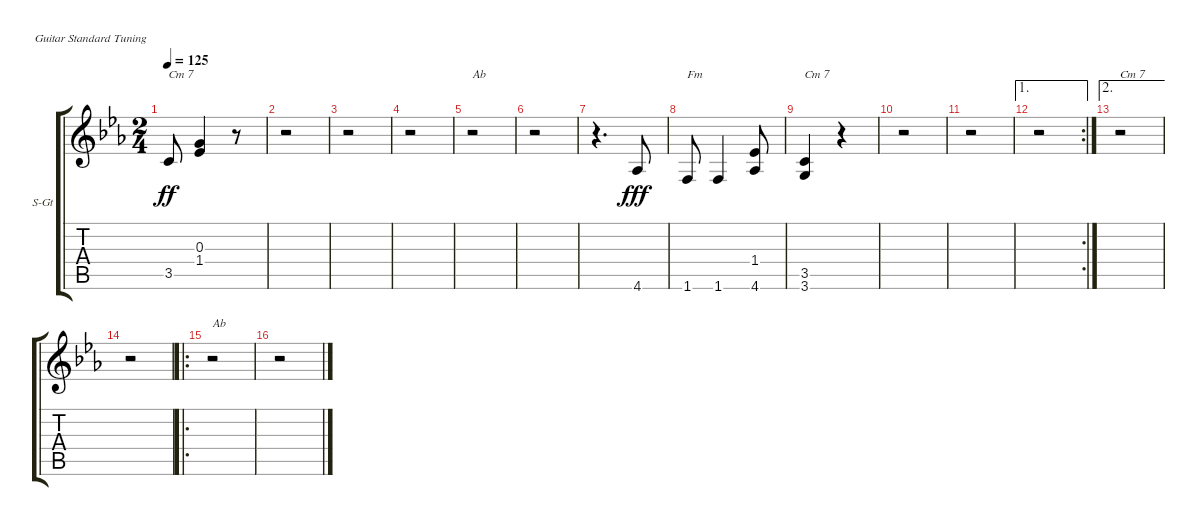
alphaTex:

\bracketExtendMode groupsimilarinstruments
\firstSystemTrackNameOrientation horizontal
\otherSystemsTrackNameOrientation horizontal
\track ("Вокал" "S-Gt") {instrument accordion}
\staff {score tabs}
\tuning (E4 B3 G3 D3 A2 E2)
\displaytranspose 12
\ts (2 4)
\tempo 125
\clef g2
\ks cminor
3.5.8{txt "Cm 7" dy ff} (0.3 1.4).4 r.8 |
r.2 |
r.2 |
r.2 |
r.2{txt "Ab"} |
r.2 |
r.4{d} 4.6.8{dy fff} |
1.6.8{txt "Fm"} 1.6.4 (1.4 4.6).8 |
(3.5 3.6).4{txt "Cm 7"} r.4 |
r.2 |
r.2 |
\ae 1
\rc 2
r.2 |
\ae 2
r.2{txt "Cm 7"} |
r.2 |
\ro
r.2{txt "Ab"} |
r.2
